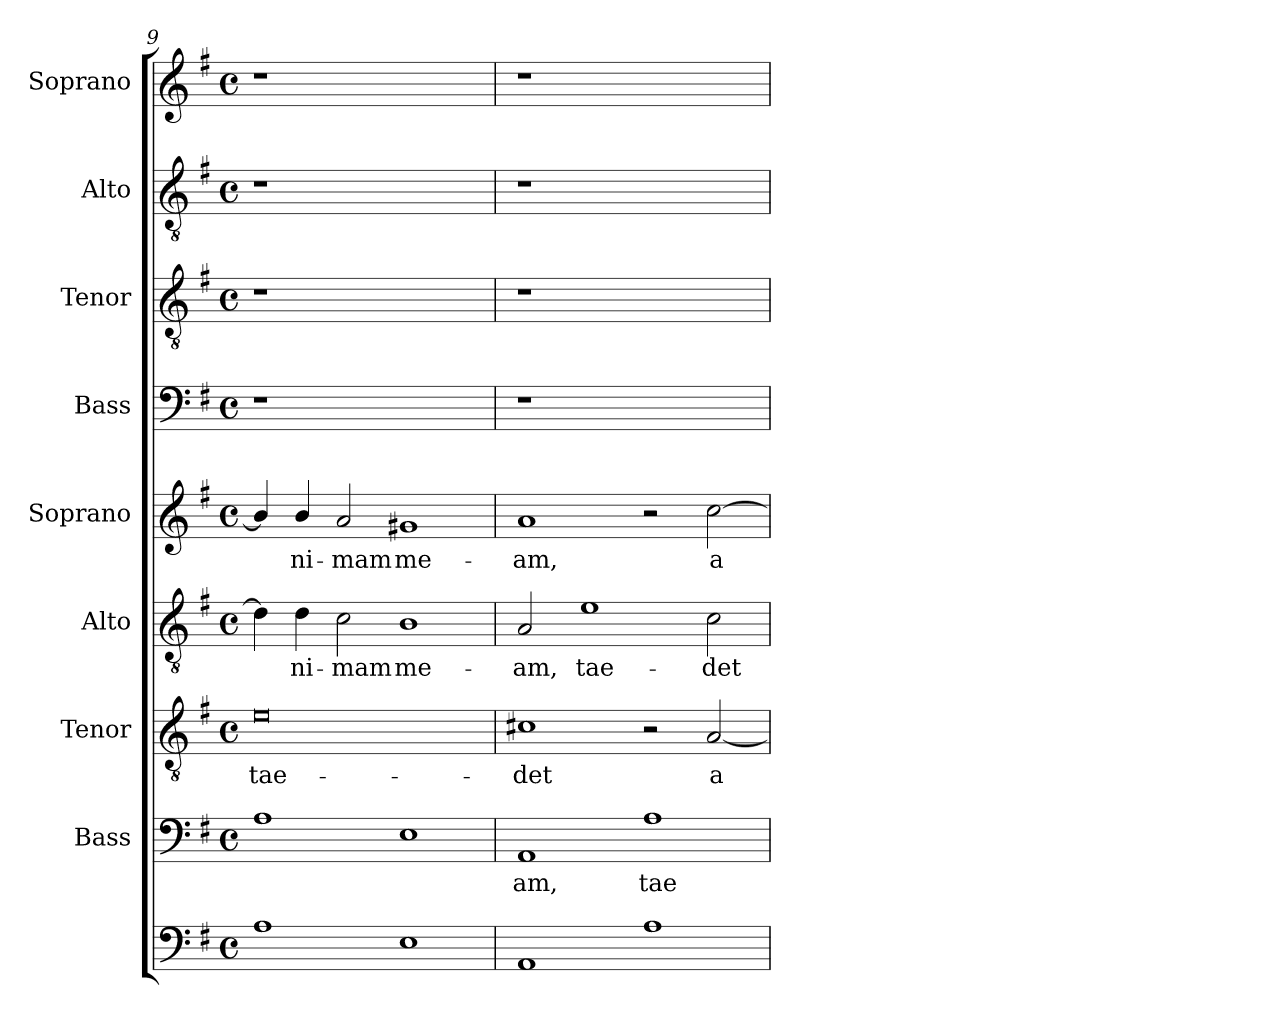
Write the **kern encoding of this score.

**kern	**kern	**text	**kern	**text	**kern	**text	**kern	**text	**kern	**kern	**kern	**kern
*part9	*part8	*part8	*part7	*part7	*part6	*part6	*part5	*part5	*part4	*part3	*part2	*part1
*staff9	*staff8	*staff8	*staff7	*staff7	*staff6	*staff6	*staff5	*staff5	*staff4	*staff3	*staff2	*staff1
*I""Violón y contrabajo"	*I"Bass	*	*I"Tenor	*	*I"Alto	*	*I"Soprano	*	*I"Bass	*I"Tenor	*I"Alto	*I"Soprano
*I'Cont.	*I'B.	*	*I'T.	*	*I'A.	*	*I'S.	*	*I'B.	*I'T.	*I'A.	*I'S.
*clefF4	*clefF4	*	*clefGv2	*	*clefGv2	*	*clefG2	*	*clefF4	*clefGv2	*clefGv2	*clefG2
*	*	*	*ITrd7c12	*	*ITrd7c12	*	*	*	*	*ITrd7c12	*ITrd7c12	*
*k[f#]	*k[f#]	*	*k[f#]	*	*k[f#]	*	*k[f#]	*	*k[f#]	*k[f#]	*k[f#]	*k[f#]
*G:	*G:	*	*G:	*	*G:	*	*G:	*	*G:	*G:	*G:	*G:
*M4/4	*M4/4	*	*M4/4	*	*M4/4	*	*M4/4	*	*M4/4	*M4/4	*M4/4	*M4/4
*met(c)	*met(c)	*	*met(c)	*	*met(c)	*	*met(c)	*	*met(c)	*met(c)	*met(c)	*met(c)
=9	=9	=9	=9	=9	=9	=9	=9	=9	=9	=9	=9	=9
!	!	!	!	!LO:LY:b:color=#000000	!	!	!	!	!LO:N:vis=1	!LO:N:vis=1	!LO:N:vis=1	!LO:N:vis=1
1Ai	1Ai	.	0Ei	tae-	4Di\]	.	4bi/]	.	1r	1r	1r	1r
!	!	!	!	!	!	!LO:LY:b:color=#000000	!	!	!	!	!	!
!	!	!	!	!	!	!	!	!LO:LY:b:color=#000000	!	!	!	!
.	.	.	.	.	4Di\	-ni-	4bi/	-ni-	.	.	.	.
!	!	!	!	!	!	!LO:LY:b:color=#000000	!	!	!	!	!	!
!	!	!	!	!	!	!	!	!LO:LY:b:color=#000000	!	!	!	!
.	.	.	.	.	2Ci\	-mam	2ai/	-mam	.	.	.	.
!	!	!	!	!	!	!LO:LY:b:color=#000000	!	!	!	!	!	!
!	!	!	!	!	!	!	!	!LO:LY:b:color=#000000	!	!	!	!
1Ei	1Ei	.	.	.	1BBi	me-	1g#Xi	me-	1ryy	1ryy	1ryy	1ryy
=10	=10	=10	=10	=10	=10	=10	=10	=10	=10	=10	=10	=10
!	!	!LO:LY:b:color=#000000	!	!	!	!	!	!	!	!	!	!
!	!	!	!	!LO:LY:b:color=#000000	!	!	!	!	!	!	!	!
!	!	!	!	!	!	!LO:LY:b:color=#000000	!	!	!	!	!	!
!	!	!	!	!	!	!	!	!LO:LY:b:color=#000000	!LO:N:vis=1	!LO:N:vis=1	!LO:N:vis=1	!LO:N:vis=1
1AAi	1AAi	-am,	1C#Xi	-det	2AAi/	-am,	1ai	-am,	1r	1r	1r	1r
!	!	!	!	!	!	!LO:LY:b:color=#000000	!	!	!	!	!	!
.	.	.	.	.	1Ei	tae-	.	.	.	.	.	.
!	!	!LO:LY:b:color=#000000	!	!	!	!	!	!	!	!	!	!
1Ai	1Ai	tae-	2r	.	.	.	2r	.	1ryy	1ryy	1ryy	1ryy
!	!	!	!	!LO:LY:b:color=#000000	!	!	!	!	!	!	!	!
!	!	!	!	!	!	!LO:LY:b:color=#000000	!	!	!	!	!	!
!	!	!	!	!	!	!	!	!LO:LY:b:color=#000000	!	!	!	!
.	.	.	[2AAi/	a-	2Ci\	-det	[2cci\	a-	.	.	.	.
=	=	=	=	=	=	=	=	=	=	=	=	=
*-	*-	*-	*-	*-	*-	*-	*-	*-	*-	*-	*-	*-
